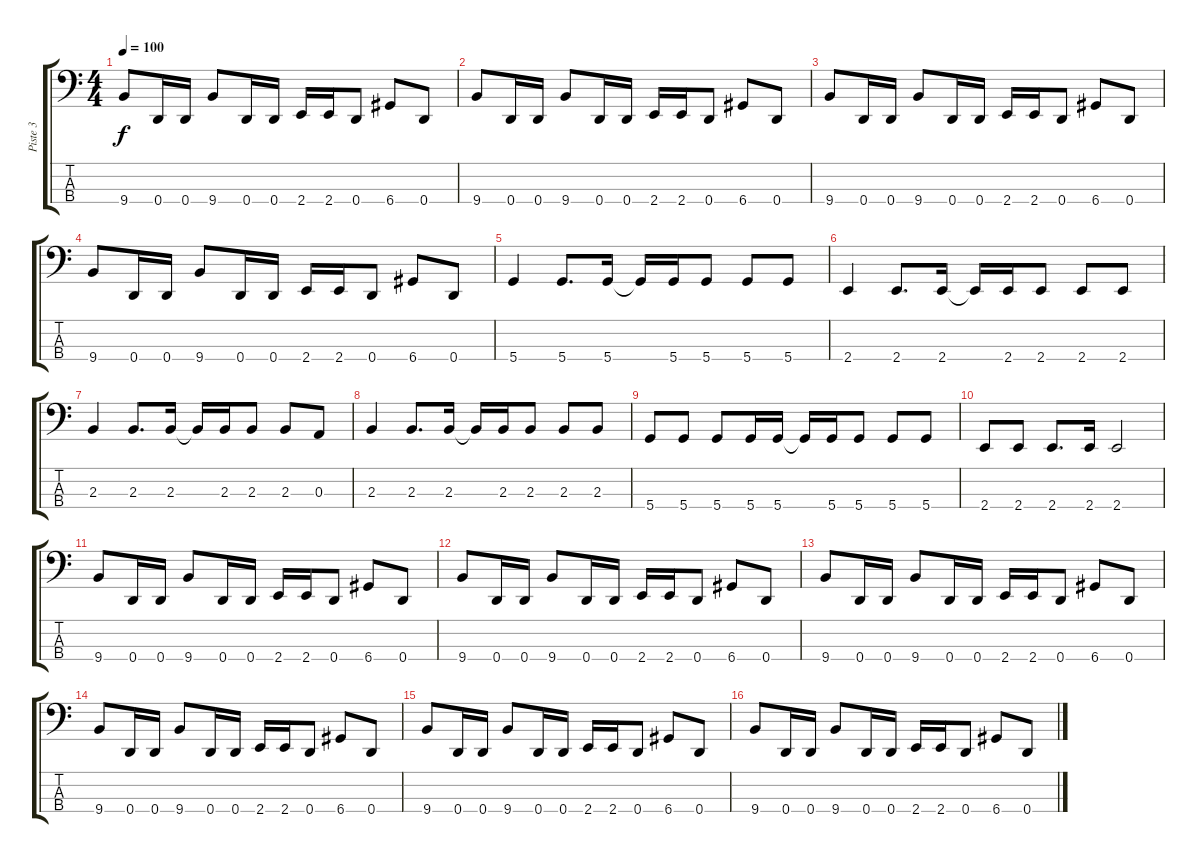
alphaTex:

\track ("Piste 3" "Piste 3") {instrument electricbassfinger}
\staff {score tabs}
\tuning (G2 D2 A1 D1) {hide}
\ts (4 4)
\tempo 100
\clef f4
\ks c
9.4.8{dy f} 0.4.16 0.4.16 9.4.8 0.4.16 0.4.16 2.4.16 2.4.16 0.4.8 6.4.8 0.4.8 |
9.4.8 0.4.16 0.4.16 9.4.8 0.4.16 0.4.16 2.4.16 2.4.16 0.4.8 6.4.8 0.4.8 |
9.4.8 0.4.16 0.4.16 9.4.8 0.4.16 0.4.16 2.4.16 2.4.16 0.4.8 6.4.8 0.4.8 |
9.4.8 0.4.16 0.4.16 9.4.8 0.4.16 0.4.16 2.4.16 2.4.16 0.4.8 6.4.8 0.4.8 |
5.4.4 5.4.8{d} 5.4.16 5.4{t}.16 5.4.16 5.4.8 5.4.8 5.4.8 |
2.4.4 2.4.8{d} 2.4.16 2.4{t}.16 2.4.16 2.4.8 2.4.8 2.4.8 |
2.3.4 2.3.8{d} 2.3.16 2.3{t}.16 2.3.16 2.3.8 2.3.8 0.3.8 |
2.3.4 2.3.8{d} 2.3.16 2.3{t}.16 2.3.16 2.3.8 2.3.8 2.3.8 |
5.4.8 5.4.8 5.4.8 5.4.16 5.4.16 5.4{t}.16 5.4.16 5.4.8 5.4.8 5.4.8 |
2.4.8 2.4.8 2.4.8{d} 2.4.16 2.4.2 |
9.4.8 0.4.16 0.4.16 9.4.8 0.4.16 0.4.16 2.4.16 2.4.16 0.4.8 6.4.8 0.4.8 |
9.4.8 0.4.16 0.4.16 9.4.8 0.4.16 0.4.16 2.4.16 2.4.16 0.4.8 6.4.8 0.4.8 |
9.4.8 0.4.16 0.4.16 9.4.8 0.4.16 0.4.16 2.4.16 2.4.16 0.4.8 6.4.8 0.4.8 |
9.4.8 0.4.16 0.4.16 9.4.8 0.4.16 0.4.16 2.4.16 2.4.16 0.4.8 6.4.8 0.4.8 |
9.4.8 0.4.16 0.4.16 9.4.8 0.4.16 0.4.16 2.4.16 2.4.16 0.4.8 6.4.8 0.4.8 |
9.4.8 0.4.16 0.4.16 9.4.8 0.4.16 0.4.16 2.4.16 2.4.16 0.4.8 6.4.8 0.4.8
